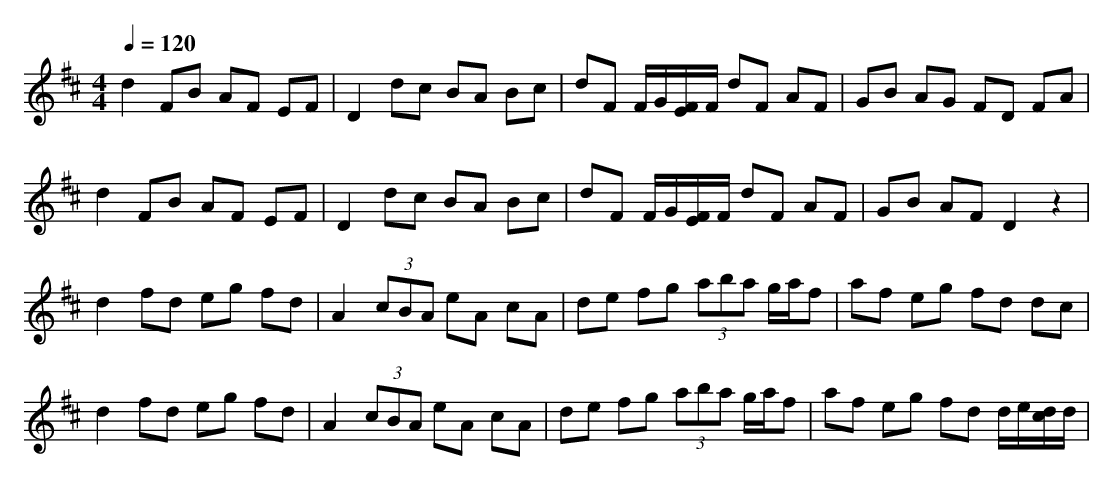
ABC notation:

X:1
T:
M: 4/4
L: 1/8
Q:1/4=120
K:D % 2 sharps
d2 FB AF EF|D2 dc BA Bc|dF F/2G/2[F/2E/2]F/2 dF AF|GB AG FD FA|
d2 FB AF EF|D2 dc BA Bc|dF F/2G/2[F/2E/2]F/2 dF AF|GB AF D2 z2|
d2 fd eg fd|A2 (3cBA eA cA|de fg (3aba g/2a/2f|af eg fd dc|
d2 fd eg fd|A2 (3cBA eA cA|de fg (3aba g/2a/2f|af eg fd d/2e/2[d/2c/2]d/2|
